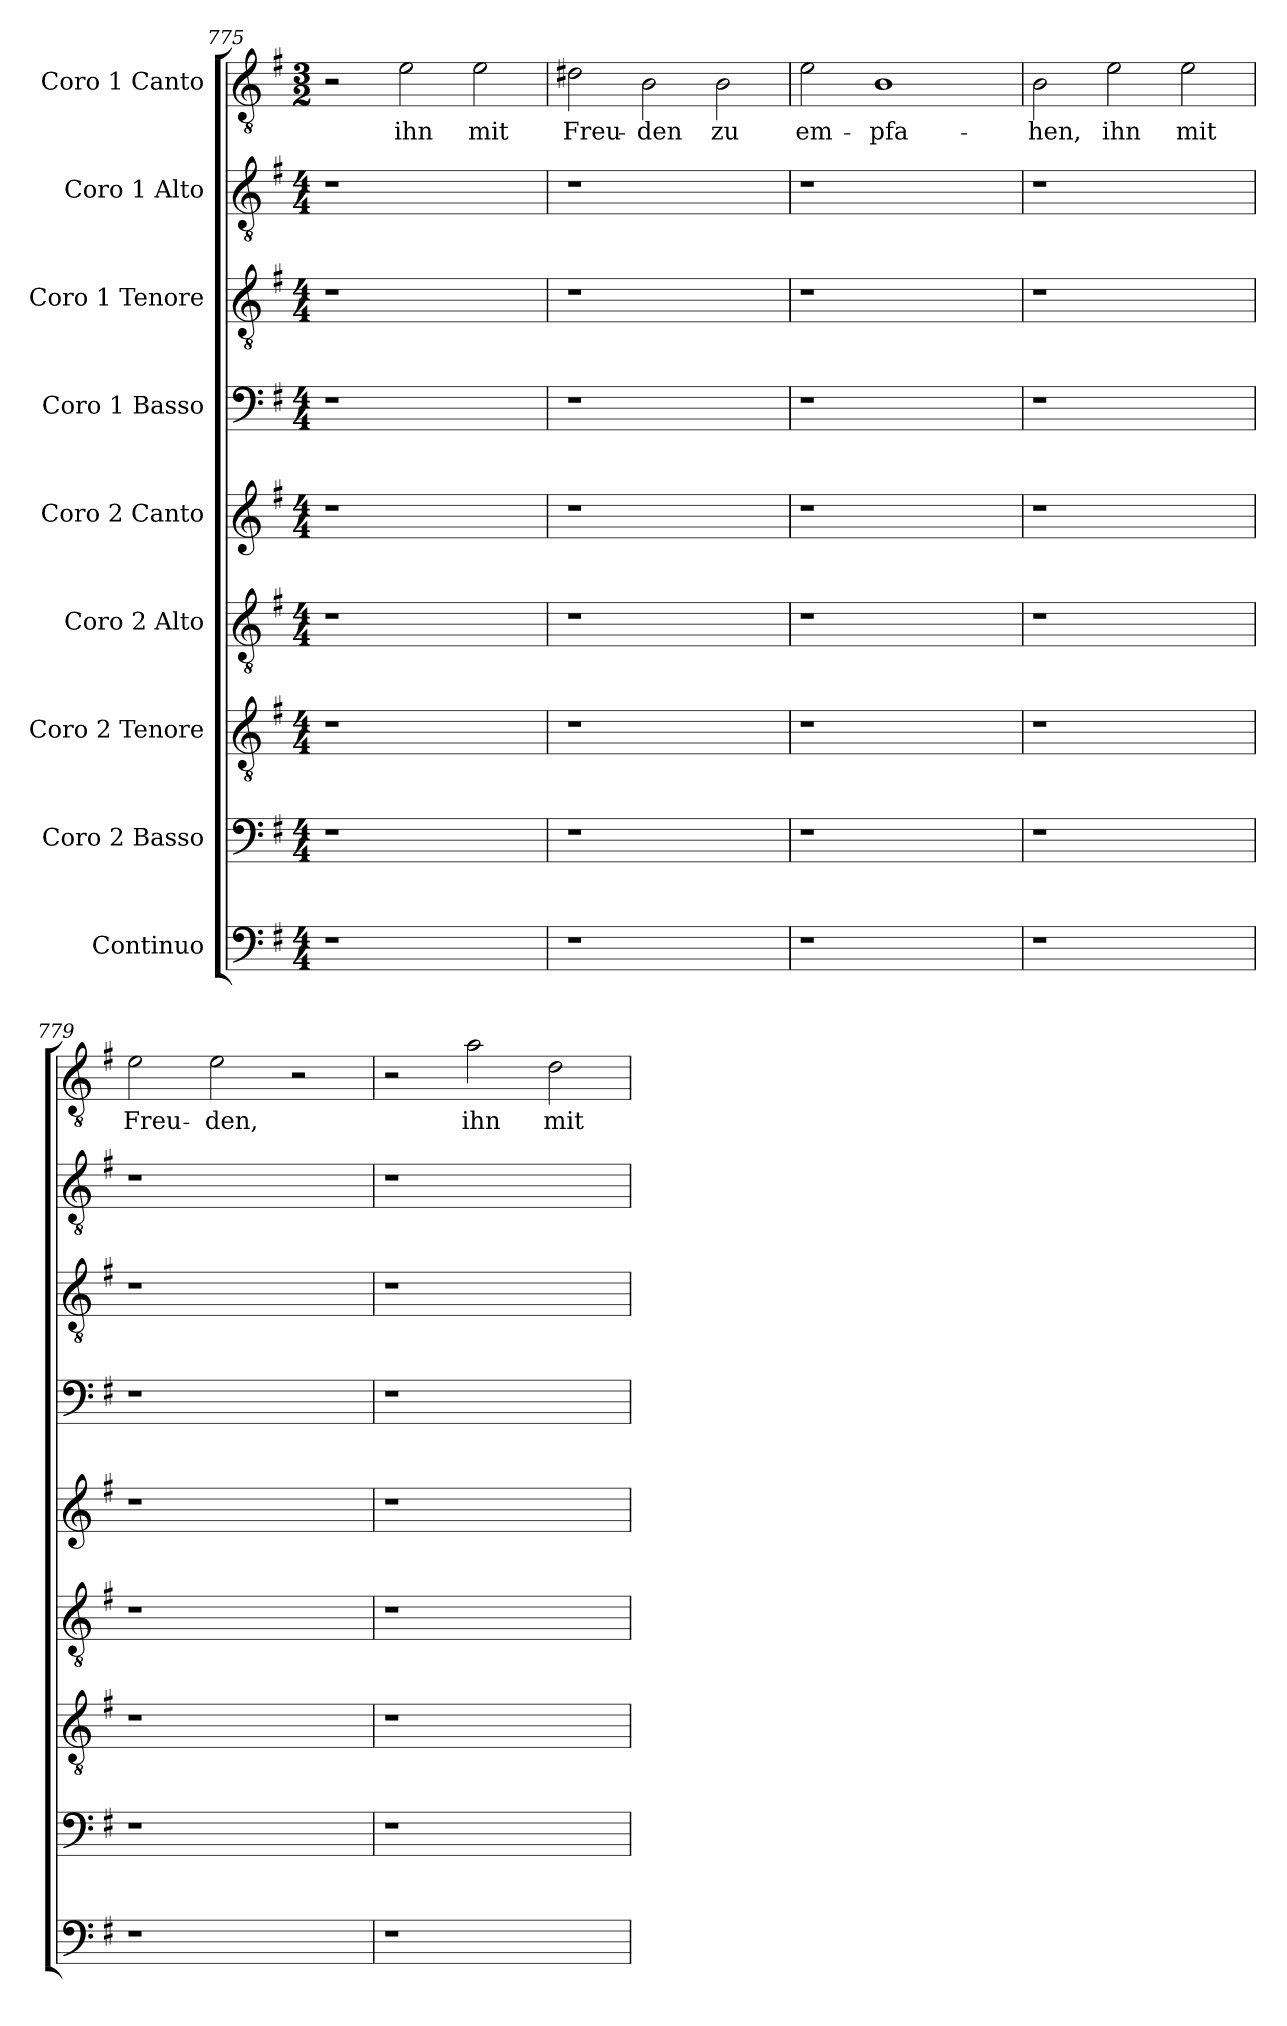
**kern	**kern	**kern	**kern	**kern	**kern	**kern	**kern	**kern	**text
*part9	*part8	*part7	*part6	*part5	*part4	*part3	*part2	*part1	*part1
*staff9	*staff8	*staff7	*staff6	*staff5	*staff4	*staff3	*staff2	*staff1	*staff1
*I"Continuo	*I"Coro 2  Basso	*I"Coro 2  Tenore	*I"Coro 2  Alto	*I"Coro 2  Canto	*I"Coro 1  Basso	*I"Coro 1  Tenore	*I"Coro 1  Alto	*I"Coro 1  Canto	*
*clefF4	*clefF4	*clefGv2	*clefGv2	*clefG2	*clefF4	*clefGv2	*clefGv2	*clefGv2	*
*k[f#]	*k[f#]	*k[f#]	*k[f#]	*k[f#]	*k[f#]	*k[f#]	*k[f#]	*k[f#]	*
*G:	*G:	*G:	*G:	*G:	*G:	*G:	*G:	*G:	*
*M4/4	*M4/4	*M4/4	*M4/4	*M4/4	*M4/4	*M4/4	*M4/4	*M3/2	*
=775	=775	=775	=775	=775	=775	=775	=775	=775	=775
1r	1r	1r	1r	1r	1r	1r	1r	2r	.
!	!	!	!	!	!	!	!	!	!LO:LY:b:cj
.	.	.	.	.	.	.	.	2e\	ihn
!	!	!	!	!	!	!	!	!	!LO:LY:b:cj
2ryy	2ryy	2ryy	2ryy	2ryy	2ryy	2ryy	2ryy	2e\	mit
=776	=776	=776	=776	=776	=776	=776	=776	=776	=776
!	!	!	!	!	!	!	!	!	!LO:LY:b:cj
1r	1r	1r	1r	1r	1r	1r	1r	2d#X\	Freu-
!	!	!	!	!	!	!	!	!	!LO:LY:b:cj
.	.	.	.	.	.	.	.	2B\	-den
!	!	!	!	!	!	!	!	!	!LO:LY:b:cj
2ryy	2ryy	2ryy	2ryy	2ryy	2ryy	2ryy	2ryy	2B\	zu
=777	=777	=777	=777	=777	=777	=777	=777	=777	=777
!	!	!	!	!	!	!	!	!	!LO:LY:b:cj
1r	1r	1r	1r	1r	1r	1r	1r	2e\	em-
!	!	!	!	!	!	!	!	!	!LO:LY:b:cj
.	.	.	.	.	.	.	.	1B	-pfa-
2ryy	2ryy	2ryy	2ryy	2ryy	2ryy	2ryy	2ryy	.	.
!!LO:LB:g=z
=778	=778	=778	=778	=778	=778	=778	=778	=778	=778
!	!	!	!	!	!	!	!	!	!LO:LY:b:cj
1r	1r	1r	1r	1r	1r	1r	1r	2B\	-hen,
!	!	!	!	!	!	!	!	!	!LO:LY:b:cj
.	.	.	.	.	.	.	.	2e\	ihn
!	!	!	!	!	!	!	!	!	!LO:LY:b:cj
2ryy	2ryy	2ryy	2ryy	2ryy	2ryy	2ryy	2ryy	2e\	mit
=779	=779	=779	=779	=779	=779	=779	=779	=779	=779
!	!	!	!	!	!	!	!	!	!LO:LY:b:cj
1r	1r	1r	1r	1r	1r	1r	1r	2e\	Freu-
!	!	!	!	!	!	!	!	!	!LO:LY:b:cj
.	.	.	.	.	.	.	.	2e\	-den,
2ryy	2ryy	2ryy	2ryy	2ryy	2ryy	2ryy	2ryy	2r	.
=780	=780	=780	=780	=780	=780	=780	=780	=780	=780
1r	1r	1r	1r	1r	1r	1r	1r	2r	.
!	!	!	!	!	!	!	!	!	!LO:LY:b:cj
.	.	.	.	.	.	.	.	2a\	ihn
!	!	!	!	!	!	!	!	!	!LO:LY:b:cj
2ryy	2ryy	2ryy	2ryy	2ryy	2ryy	2ryy	2ryy	2d\	mit
=	=	=	=	=	=	=	=	=	=
*-	*-	*-	*-	*-	*-	*-	*-	*-	*-
